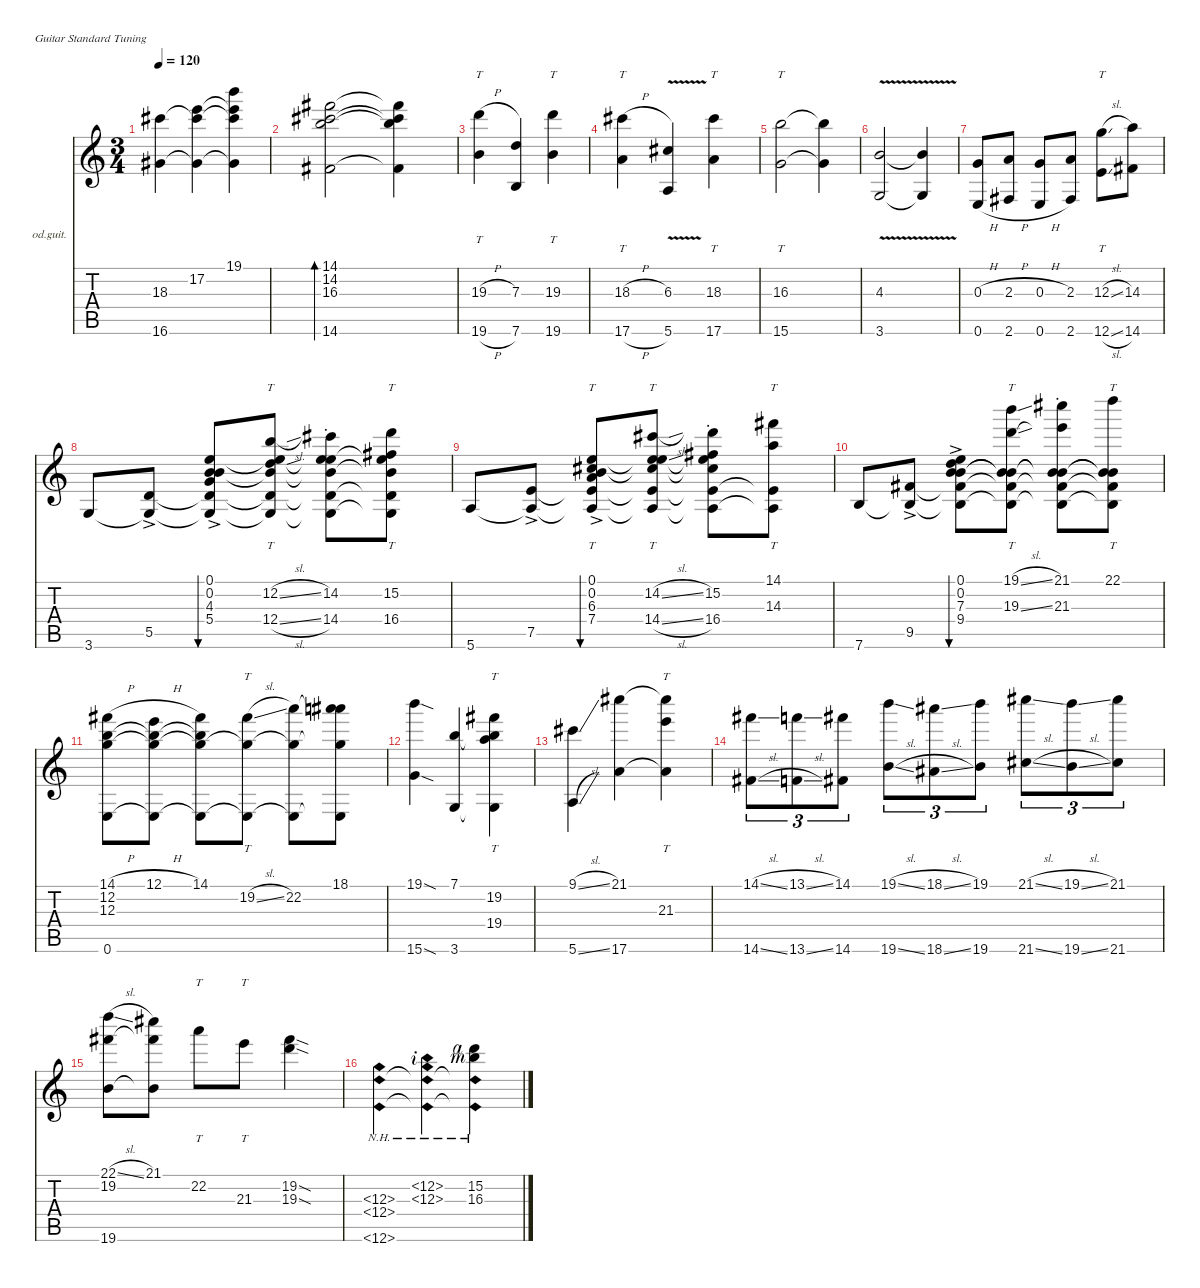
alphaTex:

\defaultSystemsLayout 4
\hideDynamics
\bracketExtendMode nobrackets
\firstSystemTrackNameOrientation horizontal
\track ("Electric Guitar (Overdrive)" "od.guit.") {instrument overdrivenguitar}
\staff {score tabs}
\tuning (E4 B3 G3 D3 A2 E2)
\ts (3 4)
\tempo 120
\clef g2
\ks c
(16.6{acc #} 18.3{acc #}).4{dy mf beam Down} (17.2 18.3{t acc #} 16.6{t acc #}).4{beam Down} (19.1 18.3{t acc #} 17.2{t} 16.6{t acc #}).4{beam Down} |
\tempo (100 hide)
(14.6{acc #} 14.2{acc #} 14.1{acc #} 16.3).2{bd 30 beam Down} (14.6{t acc #} 14.2{t acc #} 14.1{t acc #} 16.3{t}).4{beam Down} |
\tempo (120 hide)
(19.6{h} 19.3{h}).4{tt beam Down} (7.3 7.6).4{beam Up} (19.6 19.3).4{tt beam Down} |
(17.6{h} 18.3{h acc #}).4{tt beam Down} (6.3{v acc #} 5.6{v}).4{beam Up} (17.6 18.3{acc #}).4{tt beam Down} |
(15.6 16.3).2{tt beam Down} (15.6{t} 16.3{t}).4{beam Down} |
(3.6{v} 4.3{v}).2{beam Up} (3.6{t} 4.3{t}).4{beam Up} |
(0.3{h} 0.6{h}).8{beam Up} (2.3{h} 2.6{h acc #}).8{beam Up} (0.3{h} 0.6{h}).8{beam Up} (2.3 2.6{acc #}).8{beam Up} (12.6{sl} 12.3{sl}).8{tt beam Down} (14.6{acc #} 14.3).8{beam Down} |
3.6.8{beam Up} (5.5{ac} 3.6{t}).8{beam Up} (5.4{ac} 4.3{ac} 0.1 0.2 5.5{t} 3.6{t}).8{bu 30 beam Up} (12.4{sl} 12.2{sl} 5.5{t} 3.6{t} 4.3{t} 0.1{t}).8{tt beam Up} (14.4{st} 14.2{st acc #} 5.5{st t} 3.6{st t} 4.3{st t} 0.1{st t}).8{beam Down} (16.4{acc #} 15.2 5.5{t} 3.6{t} 4.3{t} 0.1{t}).8{tt beam Down} |
5.6.8{beam Up} (7.5{ac} 5.6{t}).8{beam Up} (7.4{ac} 6.3{ac acc #} 0.1 0.2 5.6{t} 7.5{t}).8{tt bu 30 beam Up} (14.4{sl} 14.2{sl acc #} 5.6{t} 7.5{t} 6.3{t acc #} 0.1{t}).8{tt beam Up} (16.4{st acc #} 15.2{st} 5.6{st t} 7.5{st t} 6.3{st t acc #} 0.1{st t}).8{beam Down} (14.1{acc #} 14.3 5.6{t} 7.5{t}).8{tt beam Down} |
7.6.8{beam Up} (9.5{ac acc #} 7.6{t}).8{beam Up} (7.3{ac} 9.4{ac} 0.2 0.1 9.5{t acc #} 7.6{t}).8{bu 30 beam Down} (19.1{sl} 19.3{sl} 9.5{t acc #} 7.6{t} 0.2{t} 9.4{t}).8{tt beam Down} (21.1{st acc #} 21.3{st} 9.5{t acc #} 7.6{t} 0.2{t} 9.4{t}).8{beam Down} (22.1 9.5{t acc #} 7.6{t} 0.2{t} 9.4{t}).8{tt beam Down} |
\scale
0.25009 (0.6 12.3 14.1{h acc #} 12.2).8{beam Down} (12.1{h} 0.6{t} 12.3{t} 12.2{t}).8{beam Down} (14.1{acc #} 0.6{t} 12.3{t} 12.2{t}).8{beam Down} (19.2{sl acc #} 0.6{t} 12.3{t}).8{tt beam Down} (22.2 0.6{t} 12.3{t}).8{beam Down} (18.1{acc #} 0.6{t} 12.3{t} 22.2{t}).8{beam Down} |
\scale
0.138415 (15.6{sod} 19.1{sod}).4{beam Down} (7.1 3.6).4{beam Up} (19.4 19.2{acc #} 7.1{t} 3.6{t}).4{tt beam Down} |
\scale
0.14594 (9.1{sl acc #} 5.6{sl}).4{beam Down} (21.1{acc #} 17.6).4{beam Down} (21.3 21.1{t acc #} 17.6{t}).4{tt beam Down} |
\scale
0.275127 (14.1{sl acc #} 14.6{sl acc #}).8{tu (3 2) beam Down} (13.1{sl} 13.6{sl}).8{tu (3 2) beam Down} (14.1{acc #} 14.6{acc #}).8{tu (3 2) beam Down} (19.1{sl} 19.6{sl}).8{tu (3 2) beam Down} (18.1{sl acc #} 18.6{sl acc #}).8{tu (3 2) beam Down} (19.1 19.6).8{tu (3 2) beam Down} (21.1{sl acc #} 21.6{sl acc #}).8{tu (3 2) beam Down} (19.1{sl} 19.6{sl}).8{tu (3 2) beam Down} (21.1{acc #} 21.6{acc #}).8{tu (3 2) beam Down} |
\scale
0.190427 (19.6 22.1{sl} 19.2{acc #}).8{beam Down} (21.1{acc #} 19.2{t acc #} 19.6{t}).8{beam Down} 22.2.8{tt beam Down} 21.3.8{tt beam Down} (19.2{sod acc #} 19.3{sod}).4{beam Down} |
(12.6{nh} 12.3{nh} 12.4{nh}).4{beam Down} (12.2{nh rf 2} 12.3{nh} 12.4{nh t} 12.6{nh t}).4{beam Down} (15.2{rf 4} 16.3{rf 3} 12.4{nh t} 12.6{nh t}).4{beam Down}
